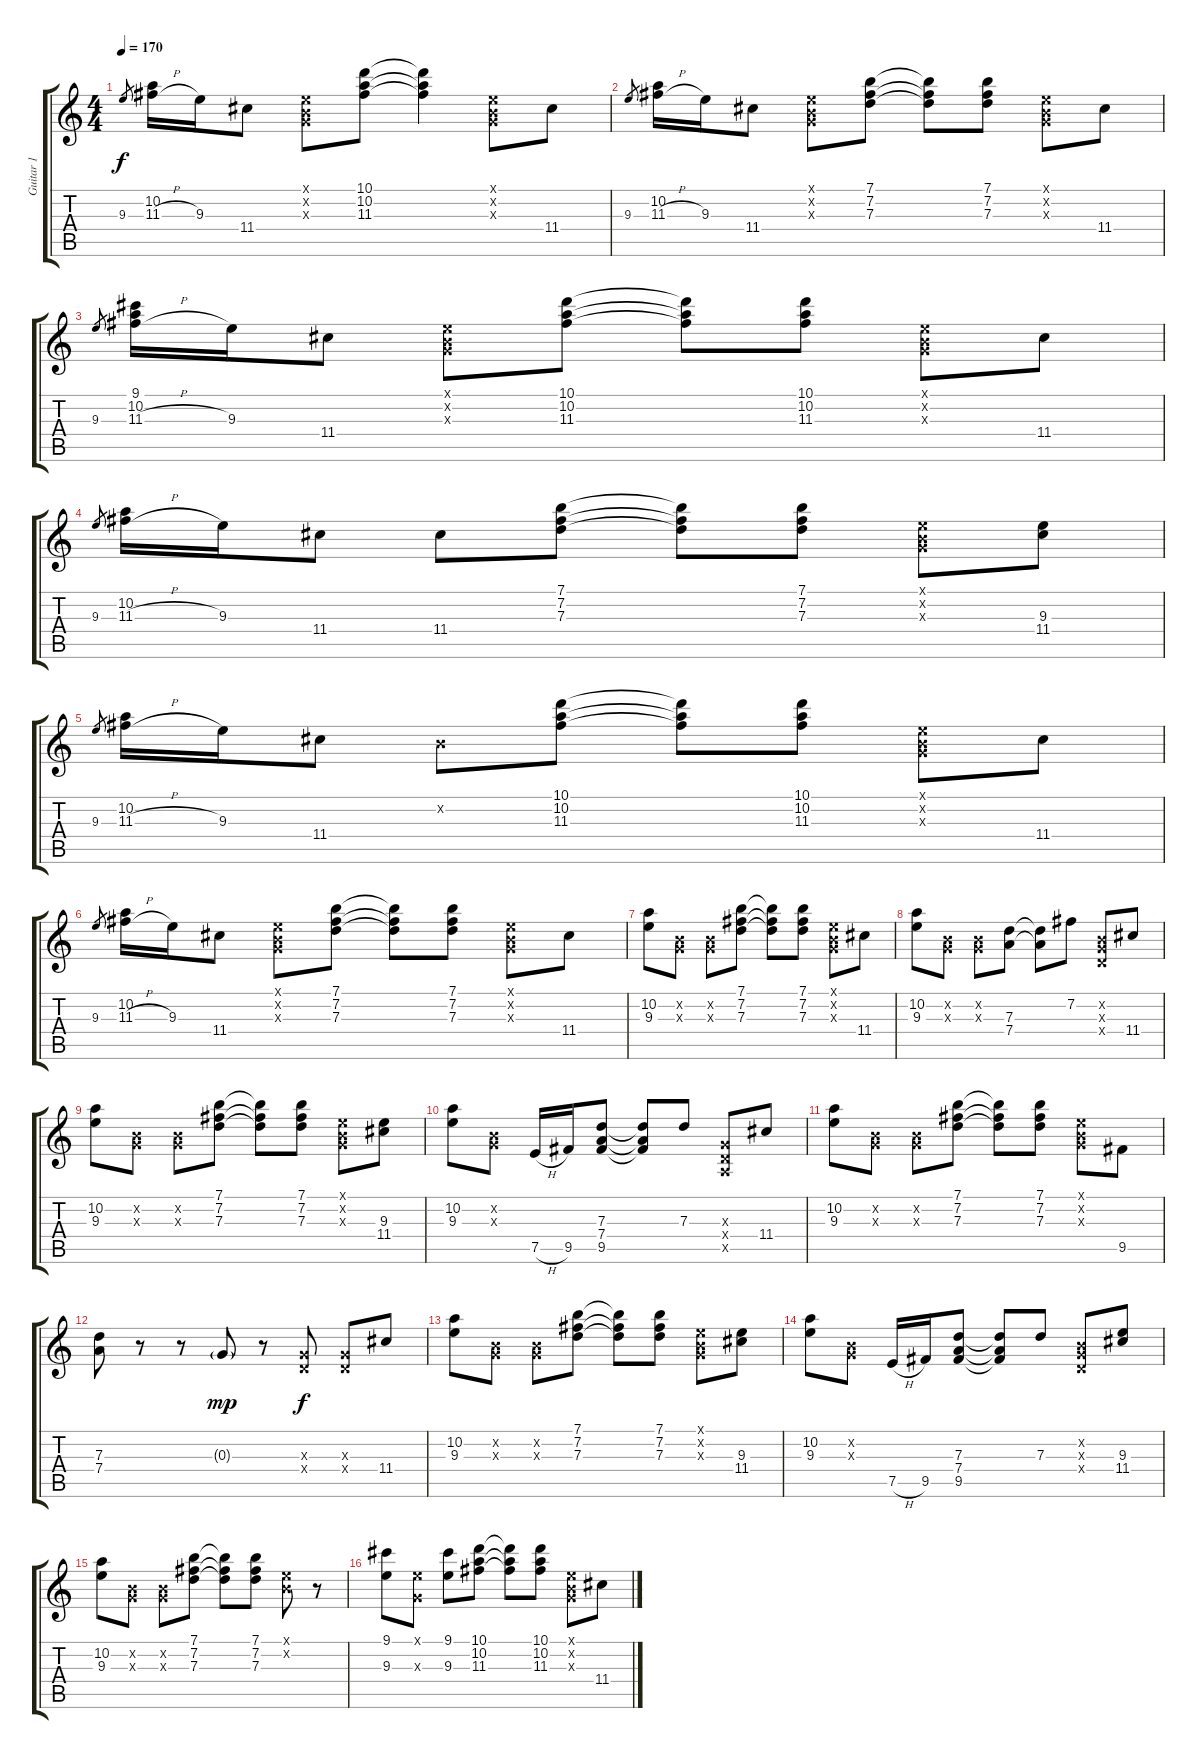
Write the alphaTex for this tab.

\track ("Guitar 1" "Guitar 1") {instrument acousticguitarnylon}
\staff {score tabs}
\tuning (E4 B3 G3 D3 A2 E2) {hide}
\ts (4 4)
\tempo 170
\clef g2
\ks c
9.3.8{gr dy f instrument acousticguitarnylon} (10.2 11.3{h}).16 9.3.16 11.4.8 (0.1{x} 0.2{x} 0.3{x}).8 (10.1 10.2 11.3).8 (10.1{t} 10.2{t} 11.3{t}).4 (0.1{x} 0.2{x} 0.3{x}).8 11.4.8 |
9.3.8{gr} (10.2 11.3{h}).16 9.3.16 11.4.8 (0.1{x} 0.2{x} 0.3{x}).8 (7.1 7.2 7.3).8 (7.1{t} 7.2{t} 7.3{t}).8 (7.1 7.2 7.3).8 (0.1{x} 0.2{x} 0.3{x}).8 11.4.8 |
9.3.8{gr} (9.1 10.2 11.3{h}).16 9.3.16 11.4.8 (0.1{x} 0.2{x} 0.3{x}).8 (10.1 10.2 11.3).8 (10.1{t} 10.2{t} 11.3{t}).8 (10.1 10.2 11.3).8 (0.1{x} 0.2{x} 0.3{x}).8 11.4.8 |
9.3.8{gr} (10.2 11.3{h}).16 9.3.16 11.4.8 11.4.8 (7.1 7.2 7.3).8 (7.1{t} 7.2{t} 7.3{t}).8 (7.1 7.2 7.3).8 (0.1{x} 0.2{x} 0.3{x}).8 (9.3 11.4).8 |
9.3.8{gr} (10.2 11.3{h}).16 9.3.16 11.4.8 0.2{x}.8 (10.1 10.2 11.3).8 (10.1{t} 10.2{t} 11.3{t}).8 (10.1 10.2 11.3).8 (0.1{x} 0.2{x} 0.3{x}).8 11.4.8 |
9.3.8{gr} (10.2 11.3{h}).16 9.3.16 11.4.8 (0.1{x} 0.2{x} 0.3{x}).8 (7.1 7.2 7.3).8 (7.1{t} 7.2{t} 7.3{t}).8 (7.1 7.2 7.3).8 (0.1{x} 0.2{x} 0.3{x}).8 11.4.8 |
(10.2 9.3).8 (0.2{x} 0.3{x}).8 (0.2{x} 0.3{x}).8 (7.1 7.2 7.3).8 (7.1{t} 7.2{t} 7.3{t}).8 (7.1 7.2 7.3).8 (0.1{x} 0.2{x} 0.3{x}).8 11.4.8 |
(10.2 9.3).8 (0.2{x} 0.3{x}).8 (0.2{x} 0.3{x}).8 (7.3 7.4).8 (7.3{t} 7.4{t}).8 7.2.8 (0.2{x} 0.3{x} 0.4{x}).8 11.4.8 |
(10.2 9.3).8 (0.2{x} 0.3{x}).8 (0.2{x} 0.3{x}).8 (7.1 7.2 7.3).8 (7.1{t} 7.2{t} 7.3{t}).8 (7.1 7.2 7.3).8 (0.1{x} 0.2{x} 0.3{x}).8 (9.3 11.4).8 |
(10.2 9.3).8 (0.2{x} 0.3{x}).8 7.5{h}.16 9.5.16 (7.3 7.4 9.5).8 (7.3{t} 7.4{t} 9.5{t}).8 7.3.8 (0.3{x} 0.4{x} 0.5{x}).8 11.4.8 |
(10.2 9.3).8 (0.2{x} 0.3{x}).8 (0.2{x} 0.3{x}).8 (7.1 7.2 7.3).8 (7.1{t} 7.2{t} 7.3{t}).8 (7.1 7.2 7.3).8 (0.1{x} 0.2{x} 0.3{x}).8 9.5.8 |
(7.3 7.4).8 r.8 r.8 0.3{g}.8{dy mp} r.8 (0.3{x} 0.4{x}).8{dy f} (0.3{x} 0.4{x}).8 11.4.8 |
(10.2 9.3).8 (0.2{x} 0.3{x}).8 (0.2{x} 0.3{x}).8 (7.1 7.2 7.3).8 (7.1{t} 7.2{t} 7.3{t}).8 (7.1 7.2 7.3).8 (0.1{x} 0.2{x} 0.3{x}).8 (9.3 11.4).8 |
(10.2 9.3).8 (0.2{x} 0.3{x}).8 7.5{h}.16 9.5.16 (7.3 7.4 9.5).8 (7.3{t} 7.4{t} 9.5{t}).8 7.3.8 (0.2{x} 0.3{x} 0.4{x}).8 (9.3 11.4).8 |
(10.2 9.3).8 (0.2{x} 0.3{x}).8 (0.2{x} 0.3{x}).8 (7.1 7.2 7.3).8 (7.1{t} 7.2{t} 7.3{t}).8 (7.1 7.2 7.3).8 (0.1{x} 0.2{x}).8 r.8 |
(9.1 9.3).8 (0.1{x} 0.3{x}).8 (9.1 9.3).8 (10.1 10.2 11.3).8 (10.1{t} 10.2{t} 11.3{t}).8 (10.1 10.2 11.3).8 (0.1{x} 0.2{x} 0.3{x}).8 11.4.8
